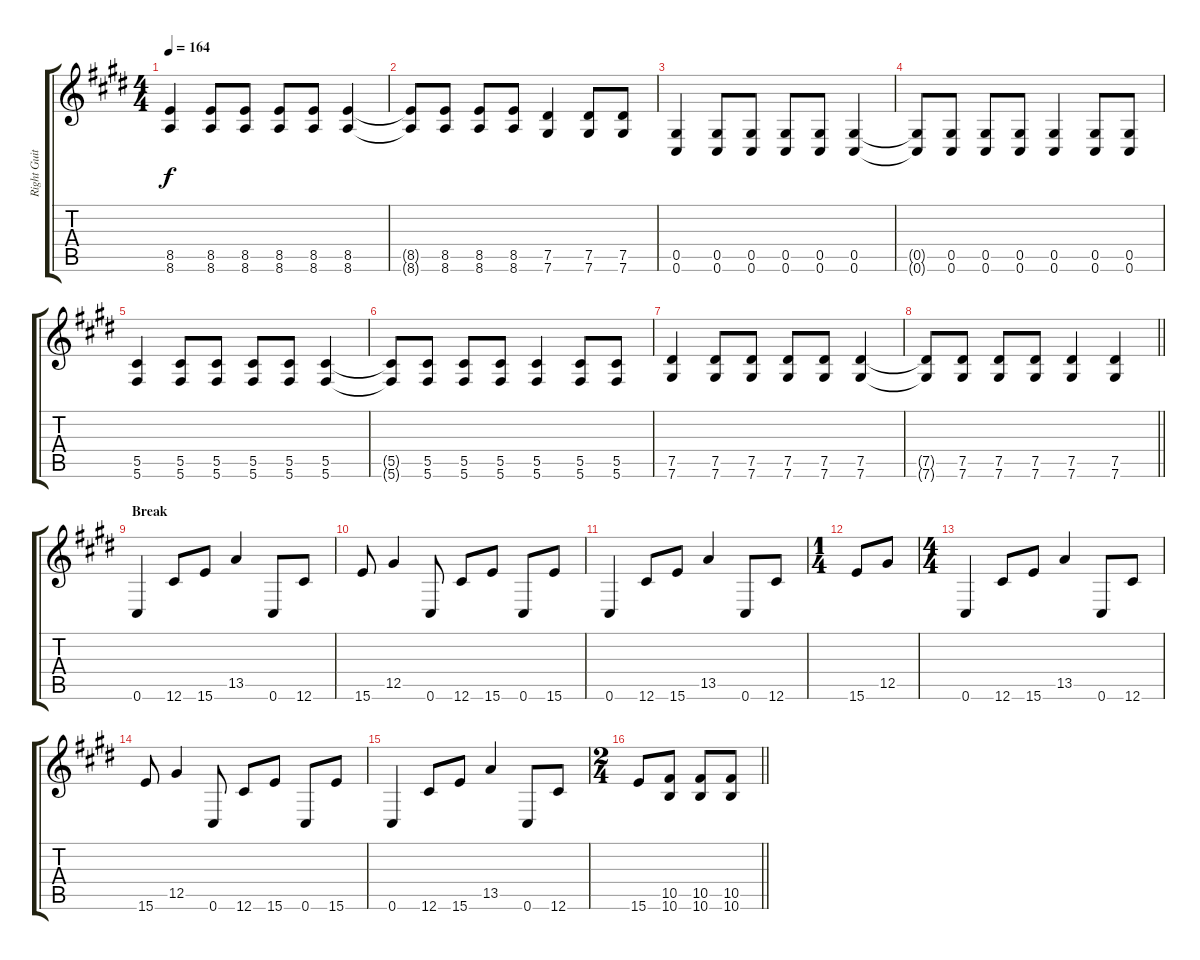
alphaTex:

\track ("Right Guitar" "Right Guit") {instrument distortionguitar}
\staff {score tabs}
\tuning (Eb4 Bb3 Gb3 Db3 Ab2 Db2) {hide}
\ts (4 4)
\tempo 164
\clef g2
\ks e
(8.5 8.6).4{dy f} (8.5 8.6).8 (8.5 8.6).8 (8.5 8.6).8 (8.5 8.6).8 (8.5 8.6).4 |
(8.5{t} 8.6{t}).8 (8.5 8.6).8 (8.5 8.6).8 (8.5 8.6).8 (7.5 7.6).4 (7.5 7.6).8 (7.5 7.6).8 |
(0.5 0.6).4 (0.5 0.6).8 (0.5 0.6).8 (0.5 0.6).8 (0.5 0.6).8 (0.5 0.6).4 |
(0.5{t} 0.6{t}).8 (0.5 0.6).8 (0.5 0.6).8 (0.5 0.6).8 (0.5 0.6).4 (0.5 0.6).8 (0.5 0.6).8 |
(5.5 5.6).4 (5.5 5.6).8 (5.5 5.6).8 (5.5 5.6).8 (5.5 5.6).8 (5.5 5.6).4 |
(5.5{t} 5.6{t}).8 (5.5 5.6).8 (5.5 5.6).8 (5.5 5.6).8 (5.5 5.6).4 (5.5 5.6).8 (5.5 5.6).8 |
(7.5 7.6).4 (7.5 7.6).8 (7.5 7.6).8 (7.5 7.6).8 (7.5 7.6).8 (7.5 7.6).4 |
\barLineRight lightlight
(7.5{t} 7.6{t}).8 (7.5 7.6).8 (7.5 7.6).8 (7.5 7.6).8 (7.5 7.6).4 (7.5 7.6).4 |
\section ("" "Break")
0.6.4 12.6.8 15.6.8 13.5.4 0.6.8 12.6.8 |
15.6.8 12.5.4 0.6.8 12.6.8 15.6.8 0.6.8 15.6.8 |
0.6.4 12.6.8 15.6.8 13.5.4 0.6.8 12.6.8 |
\ts (1 4)
15.6.8 12.5.8 |
\ts (4 4)
0.6.4 12.6.8 15.6.8 13.5.4 0.6.8 12.6.8 |
15.6.8 12.5.4 0.6.8 12.6.8 15.6.8 0.6.8 15.6.8 |
0.6.4 12.6.8 15.6.8 13.5.4 0.6.8 12.6.8 |
\ts (2 4)
\barLineRight lightlight
15.6.8 (10.5 10.6).8 (10.5 10.6).8 (10.5 10.6).8
